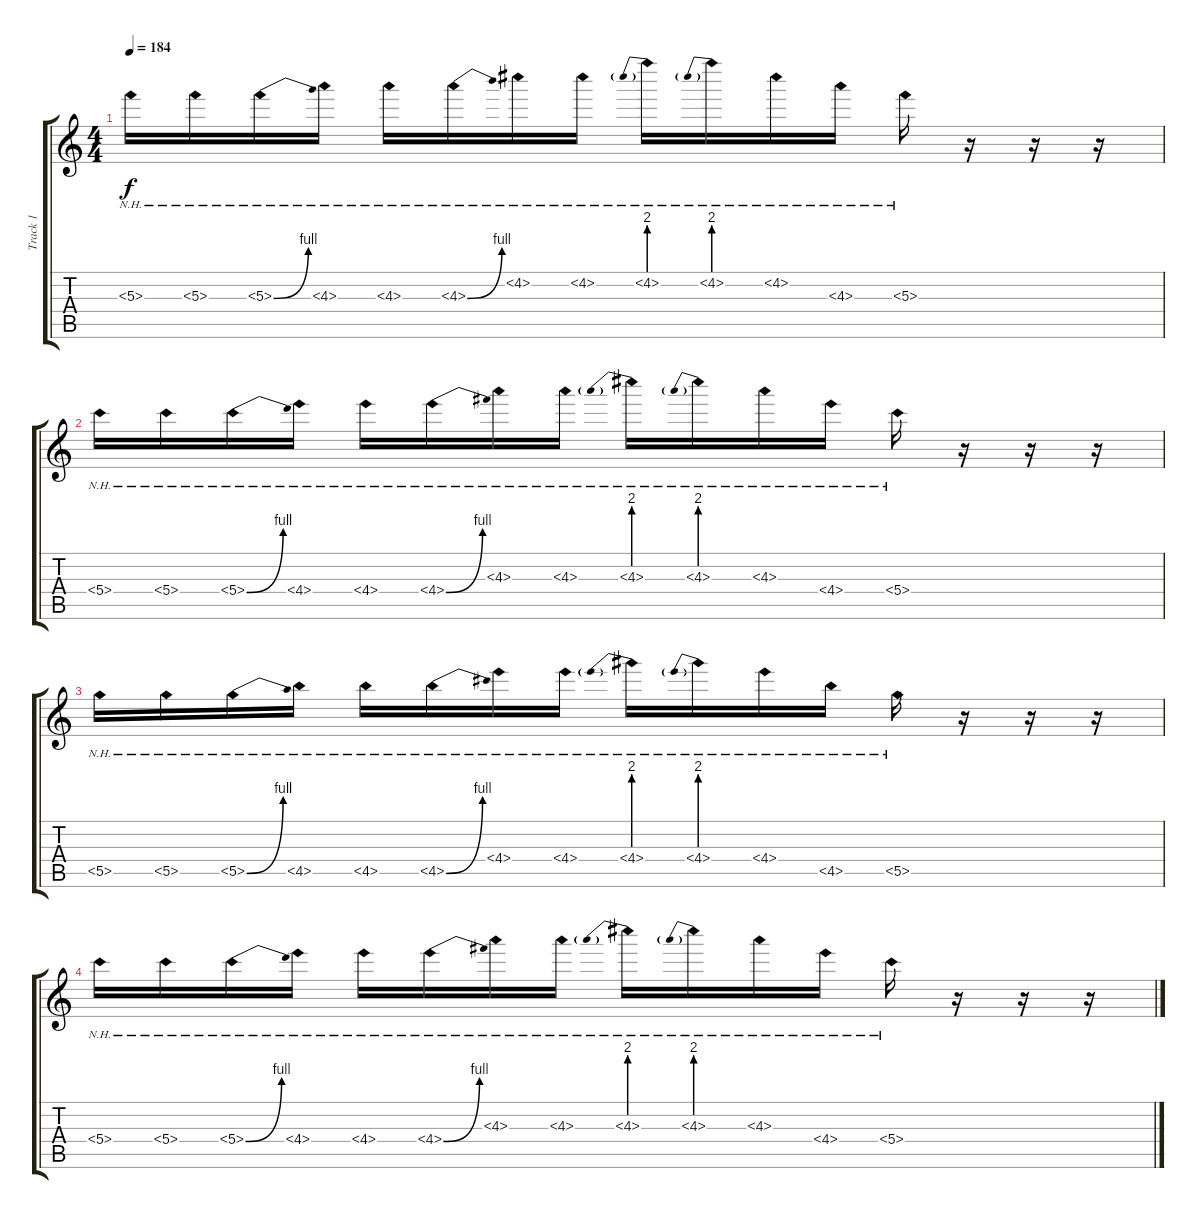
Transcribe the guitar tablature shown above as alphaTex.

\track ("Track 1" "Track 1") {instrument overdrivenguitar}
\staff {score tabs}
\tuning (D4 A3 F3 C3 G2 C2) {hide}
\ts (4 4)
\tempo 184
\clef g2
\ks c
5.3{nh}.16{dy f instrument overdrivenguitar} 5.3{nh}.16 5.3{be (bend 0 0 60 4) nh}.16 4.3{nh}.16 4.3{nh}.16 4.3{be (bend 0 0 60 4) nh}.16 4.2{nh}.16 4.2{nh}.16 4.2{be (prebend 0 8 60 8) nh}.16 4.2{be (prebend 0 8 60 8) nh}.16 4.2{nh}.16 4.3{nh}.16 5.3{nh}.16 r.16 r.16 r.16 |
5.4{nh}.16 5.4{nh}.16 5.4{be (bend 0 0 60 4) nh}.16 4.4{nh}.16 4.4{nh}.16 4.4{be (bend 0 0 60 4) nh}.16 4.3{nh}.16 4.3{nh}.16 4.3{be (prebend 0 8 60 8) nh}.16 4.3{be (prebend 0 8 60 8) nh}.16 4.3{nh}.16 4.4{nh}.16 5.4{nh}.16 r.16 r.16 r.16 |
5.5{nh}.16 5.5{nh}.16 5.5{be (bend 0 0 60 4) nh}.16 4.5{nh}.16 4.5{nh}.16 4.5{be (bend 0 0 60 4) nh}.16 4.4{nh}.16 4.4{nh}.16 4.4{be (prebend 0 8 60 8) nh}.16 4.4{be (prebend 0 8 60 8) nh}.16 4.4{nh}.16 4.5{nh}.16 5.5{nh}.16 r.16 r.16 r.16 |
5.4{nh}.16 5.4{nh}.16 5.4{be (bend 0 0 60 4) nh}.16 4.4{nh}.16 4.4{nh}.16 4.4{be (bend 0 0 60 4) nh}.16 4.3{nh}.16 4.3{nh}.16 4.3{be (prebend 0 8 60 8) nh}.16 4.3{be (prebend 0 8 60 8) nh}.16 4.3{nh}.16 4.4{nh}.16 5.4{nh}.16 r.16 r.16 r.16
